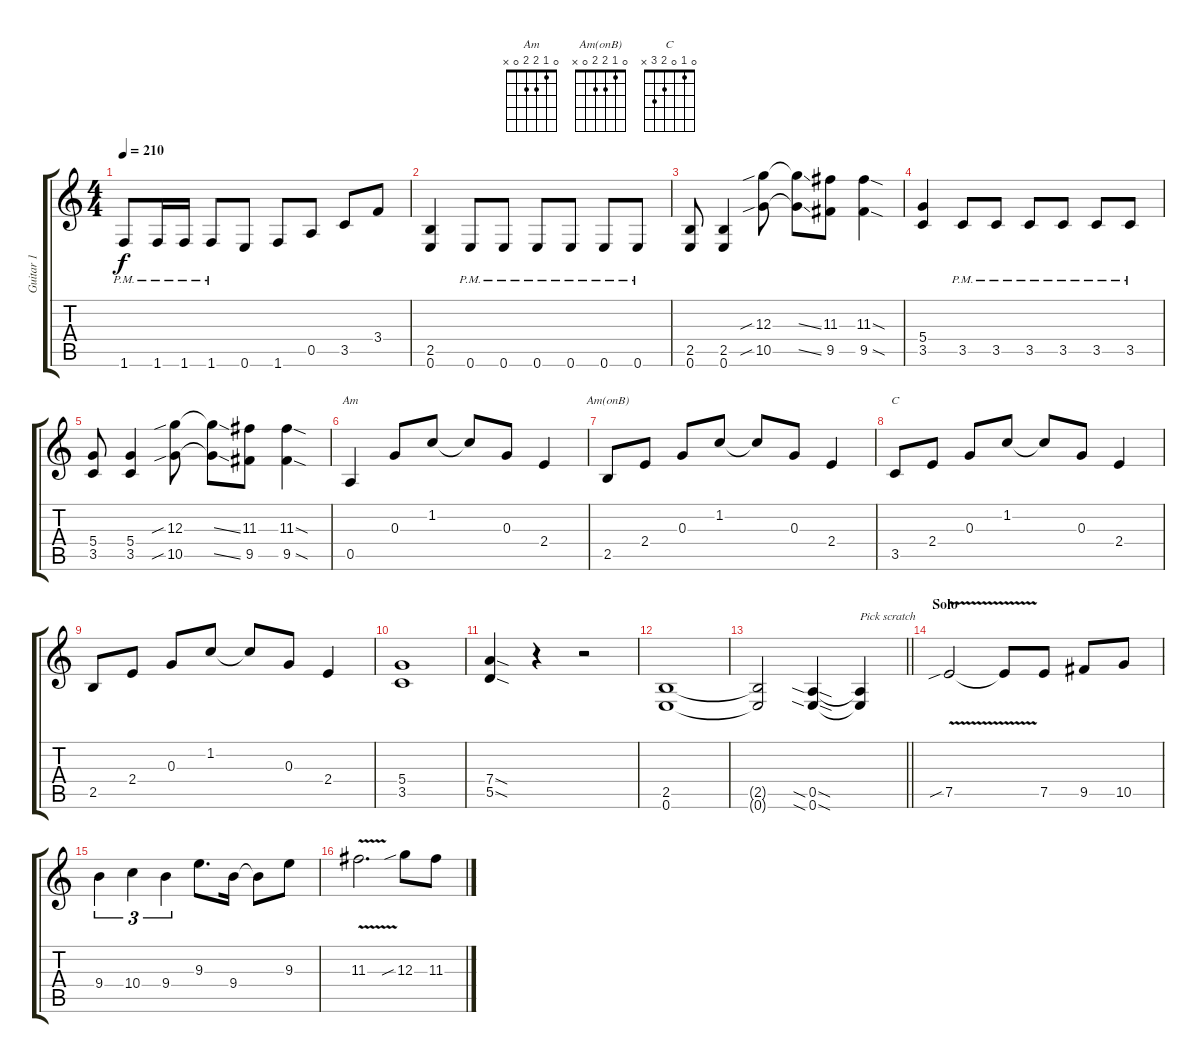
\track ("Guitar 1" "Guitar 1") {instrument distortionguitar}
\staff {score tabs}
\tuning (E4 B3 G3 D3 A2 E2) {hide}
\chord ("Am" 0 1 2 2 0 x)
\chord ("Am(onB)" 0 1 2 2 0 x)
\chord ("C" 0 1 0 2 3 x)
\ts (4 4)
\tempo 210
\clef g2
\ks c
1.6{pm}.8{dy f} 1.6{pm}.16 1.6{pm}.16 1.6{pm}.8 0.6.8 1.6.8 0.5.8 3.5.8 3.4.8 |
(2.5 0.6).4 0.6{pm}.8 0.6{pm}.8 0.6{pm}.8 0.6{pm}.8 0.6{pm}.8 0.6{pm}.8 |
(2.5 0.6).8 (2.5 0.6).4 (12.3{sib} 10.5{sib}).8 (12.3{ss t} 10.5{ss t}).8 (11.3 9.5).8 (11.3{sod} 9.5{sod}).4 |
(5.4 3.5).4 3.5{pm}.8 3.5{pm}.8 3.5{pm}.8 3.5{pm}.8 3.5{pm}.8 3.5{pm}.8 |
(5.4 3.5).8 (5.4 3.5).4 (12.3{sib} 10.5{sib}).8 (12.3{ss t} 10.5{ss t}).8 (11.3 9.5).8 (11.3{sod} 9.5{sod}).4 |
0.5.4{ch "Am"} 0.3.8 1.2.8 1.2{t}.8 0.3.8 2.4.4 |
2.5.8{ch "Am(onB)"} 2.4.8 0.3.8 1.2.8 1.2{t}.8 0.3.8 2.4.4 |
3.5.8{ch "C"} 2.4.8 0.3.8 1.2.8 1.2{t}.8 0.3.8 2.4.4 |
2.5.8 2.4.8 0.3.8 1.2.8 1.2{t}.8 0.3.8 2.4.4 |
(5.4 3.5).1 |
(7.4{sod} 5.5{sod}).4 r.4 r.2 |
(2.5 0.6).1 |
\barLineRight lightlight
(2.5{t} 0.6{t}).2 (0.5{sia sod} 0.6{sia sod}).4{volume 14 instrument overdrivenguitar} (0.5{t} 0.6{t}).4{txt "Pick scratch"} |
\section ("" "Solo")
7.5{v sib}.2 7.5{t}.8 7.5.8 9.5.8 10.5.8 |
9.4.4{tu (3 2)} 10.4.4{tu (3 2)} 9.4.4{tu (3 2)} 9.3.8{d} 9.4.16 9.4{t}.8 9.3.8 |
11.3{v}.2{d} 12.3{sib}.8 11.3.8
